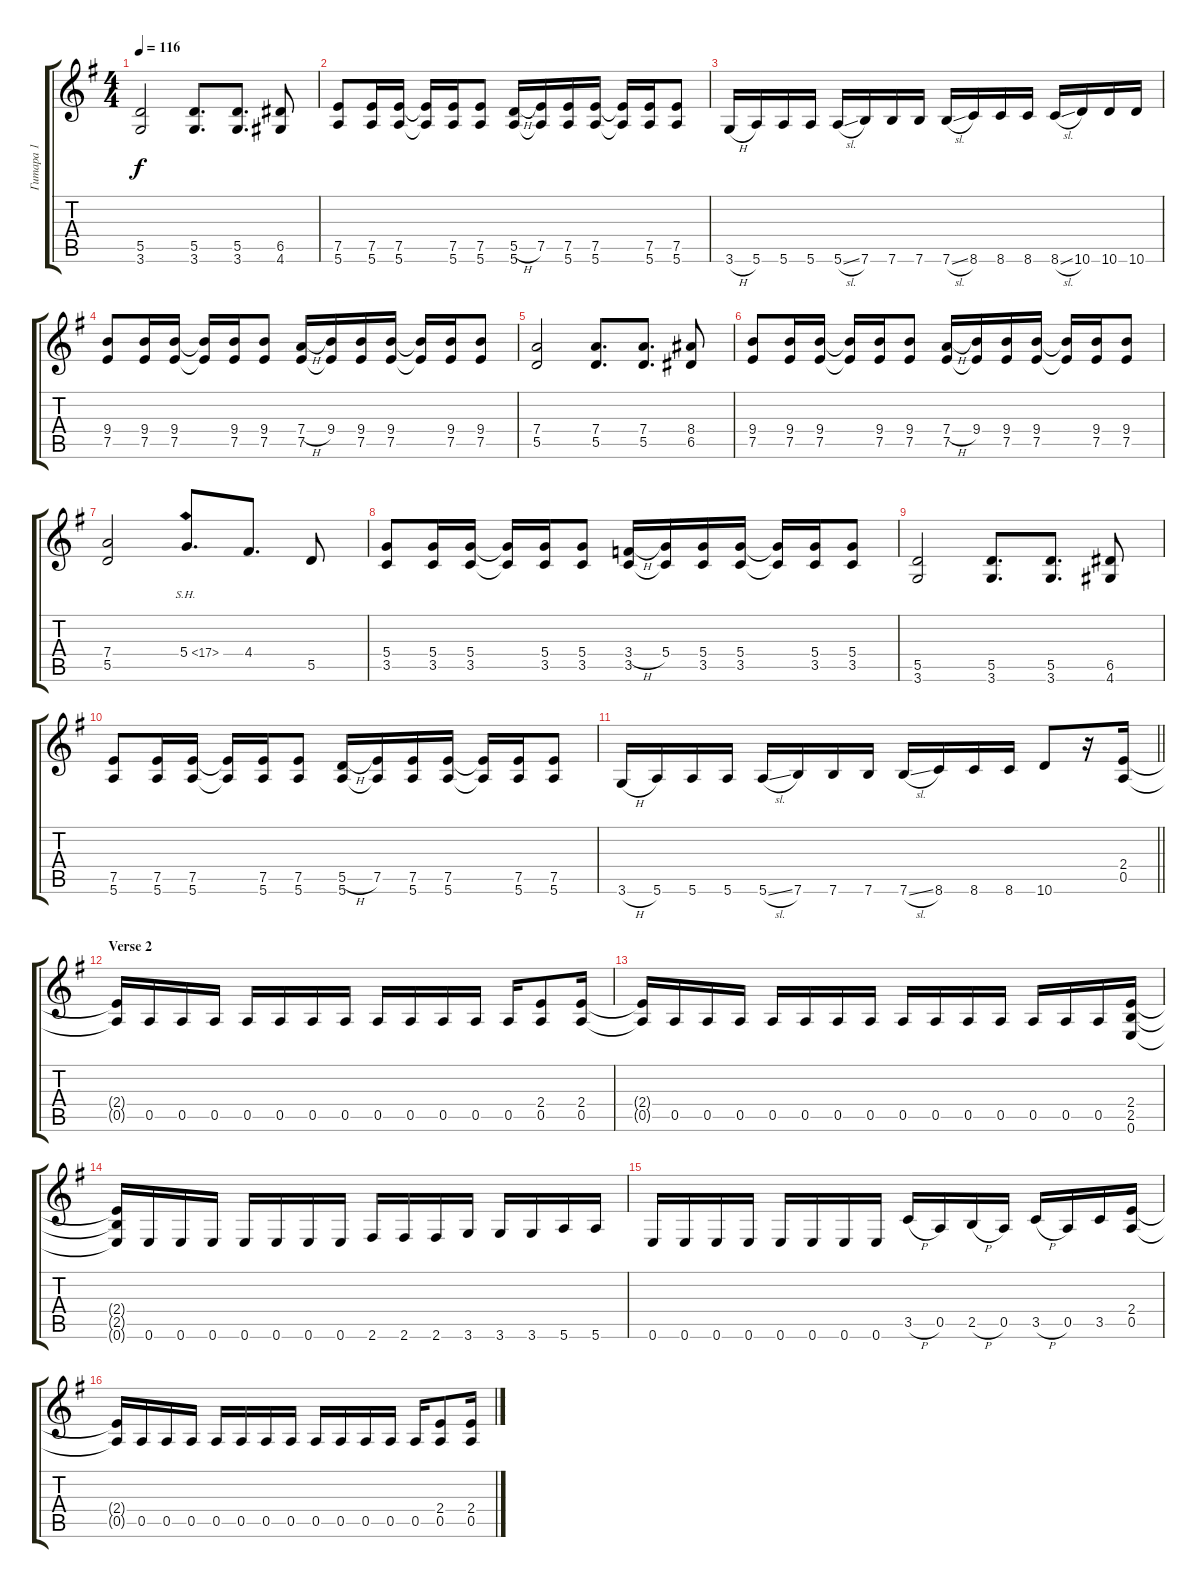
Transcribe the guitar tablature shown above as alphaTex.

\track ("Гитара 1" "Гитара 1") {instrument distortionguitar}
\staff {score tabs}
\tuning (E4 B3 G3 D3 A2 E2) {hide}
\ts (4 4)
\tempo 116
\clef g2
\ks eminor
(5.5 3.6).2{dy f} (5.5 3.6).8{d} (5.5 3.6).8{d} (6.5 4.6).8 |
(7.5 5.6).8 (7.5 5.6).16 (7.5 5.6).16 (7.5{t} 5.6{t}).16 (7.5 5.6).16 (7.5 5.6).8 (5.5{h} 5.6).16 (7.5 5.6{t}).16 (7.5 5.6).16 (7.5 5.6).16 (7.5{t} 5.6{t}).16 (7.5 5.6).16 (7.5 5.6).8 |
3.6{h}.16 5.6.16 5.6.16 5.6.16 5.6{sl}.16 7.6.16 7.6.16 7.6.16 7.6{sl}.16 8.6.16 8.6.16 8.6.16 8.6{sl}.16 10.6.16 10.6.16 10.6.16 |
(9.4 7.5).8 (9.4 7.5).16 (9.4 7.5).16 (9.4{t} 7.5{t}).16 (9.4 7.5).16 (9.4 7.5).8 (7.4{h} 7.5).16 (9.4 7.5{t}).16 (9.4 7.5).16 (9.4 7.5).16 (9.4{t} 7.5{t}).16 (9.4 7.5).16 (9.4 7.5).8 |
(7.4 5.5).2 (7.4 5.5).8{d} (7.4 5.5).8{d} (8.4 6.5).8 |
(9.4 7.5).8 (9.4 7.5).16 (9.4 7.5).16 (9.4{t} 7.5{t}).16 (9.4 7.5).16 (9.4 7.5).8 (7.4{h} 7.5).16 (9.4 7.5{t}).16 (9.4 7.5).16 (9.4 7.5).16 (9.4{t} 7.5{t}).16 (9.4 7.5).16 (9.4 7.5).8 |
(7.4 5.5).2 5.4{sh 12}.8{d} 4.4.8{d} 5.5.8 |
(5.4 3.5).8 (5.4 3.5).16 (5.4 3.5).16 (5.4{t} 3.5{t}).16 (5.4 3.5).16 (5.4 3.5).8 (3.4{h} 3.5).16 (5.4 3.5{t}).16 (5.4 3.5).16 (5.4 3.5).16 (5.4{t} 3.5{t}).16 (5.4 3.5).16 (5.4 3.5).8 |
(5.5 3.6).2 (5.5 3.6).8{d} (5.5 3.6).8{d} (6.5 4.6).8 |
(7.5 5.6).8 (7.5 5.6).16 (7.5 5.6).16 (7.5{t} 5.6{t}).16 (7.5 5.6).16 (7.5 5.6).8 (5.5{h} 5.6).16 (7.5 5.6{t}).16 (7.5 5.6).16 (7.5 5.6).16 (7.5{t} 5.6{t}).16 (7.5 5.6).16 (7.5 5.6).8 |
\barLineRight lightlight
3.6{h}.16 5.6.16 5.6.16 5.6.16 5.6{sl}.16 7.6.16 7.6.16 7.6.16 7.6{sl}.16 8.6.16 8.6.16 8.6.16 10.6.8 r.16 (2.4 0.5).16 |
\section ("" "Verse 2")
(2.4{t} 0.5{t}).16 0.5.16 0.5.16 0.5.16 0.5.16 0.5.16 0.5.16 0.5.16 0.5.16 0.5.16 0.5.16 0.5.16 0.5.16 (2.4 0.5).8 (2.4 0.5).16 |
(2.4{t} 0.5{t}).16 0.5.16 0.5.16 0.5.16 0.5.16 0.5.16 0.5.16 0.5.16 0.5.16 0.5.16 0.5.16 0.5.16 0.5.16 0.5.16 0.5.16 (2.4 2.5 0.6).16 |
(2.4{t} 2.5{t} 0.6{t}).16 0.6.16 0.6.16 0.6.16 0.6.16 0.6.16 0.6.16 0.6.16 2.6.16 2.6.16 2.6.16 3.6.16 3.6.16 3.6.16 5.6.16 5.6.16 |
0.6.16 0.6.16 0.6.16 0.6.16 0.6.16 0.6.16 0.6.16 0.6.16 3.5{h}.16{volume 15} 0.5.16 2.5{h}.16 0.5.16 3.5{h}.16 0.5.16 3.5.16 (2.4 0.5).16{volume 13} |
(2.4{t} 0.5{t}).16 0.5.16 0.5.16 0.5.16 0.5.16 0.5.16 0.5.16 0.5.16 0.5.16 0.5.16 0.5.16 0.5.16 0.5.16 (2.4 0.5).8 (2.4 0.5).16
